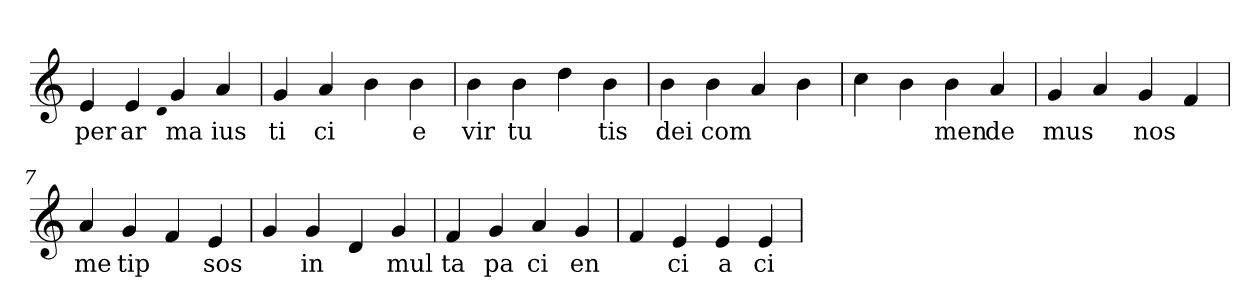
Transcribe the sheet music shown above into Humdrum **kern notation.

**kern	**text
*part1	*part1
*staff1	*staff1
*clefG2	*
=1	=1
4e	per
4e	ar
qqd	.
4g	ma
4a	ius
=2	=2
4g	ti
4a	ci
4b	.
4b	e
=3	=3
4b	vir
4b	tu
4dd	.
4b	tis
=4	=4
4b	dei
4b	com
4a	.
4b	.
=5	=5
4cc	.
4b	.
4b	men
4a	de
=6	=6
4g	mus
4a	.
4g	nos
4f	.
=7	=7
4a	me
4g	tip
4f	.
4e	sos
=8	=8
4g	.
4g	in
4d	.
4g	mul
=9	=9
4f	ta
4g	pa
4a	ci
4g	en
=10	=10
4f	.
4e	ci
4e	a
4e	ci
=	=
*-	*-
